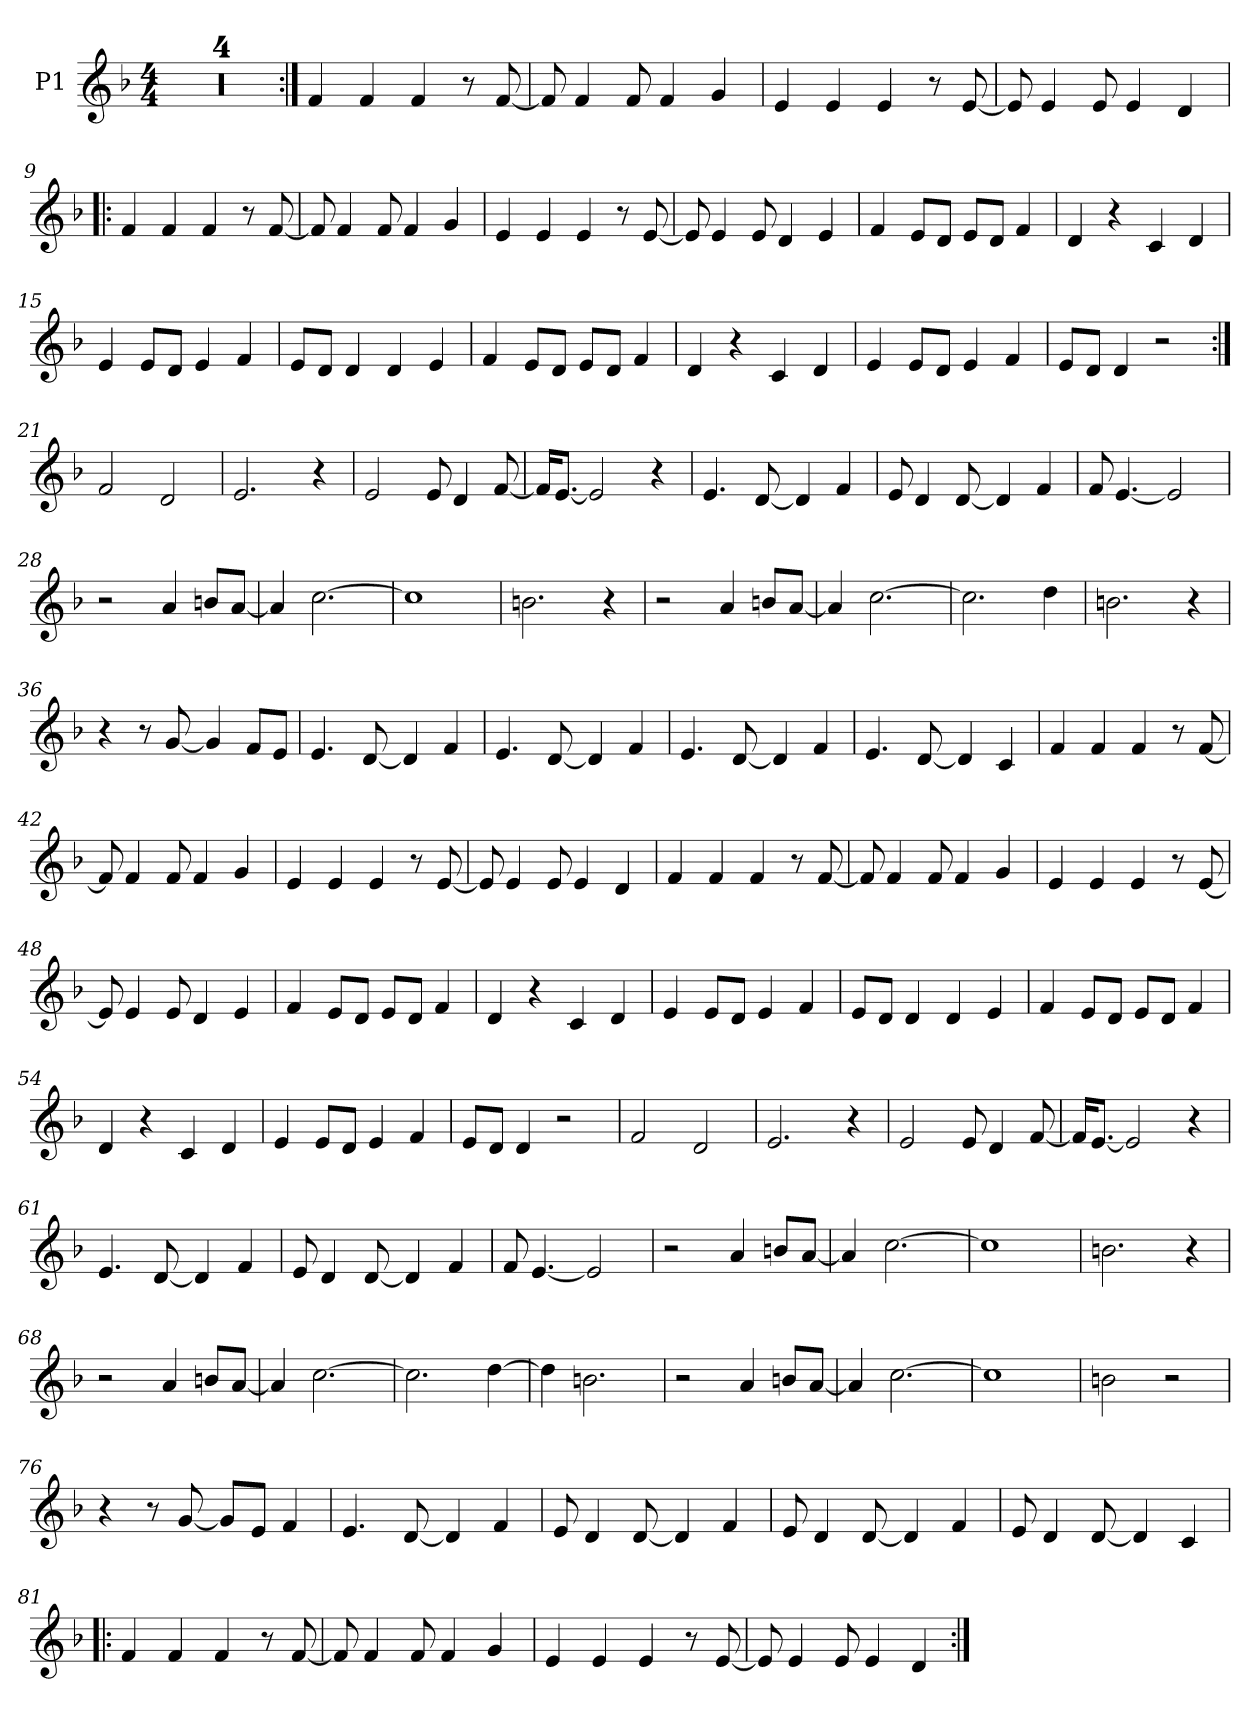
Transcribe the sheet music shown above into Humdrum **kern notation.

**kern
*part1
*staff1
*I"P1
*clefG2
*k[b-]
*M4/4
*MM130
=1
1r
=2
1r
=3
1r
=4
1r
=5:|!
4f/
4f/
4f/
8r
[8f/
=6
8f/]
4f/
8f/
4f/
4g/
=7
4e/
4e/
4e/
8r
[8e/
!!LO:LB:g=z
=8
8e/]
4e/
8e/
4e/
4d/
=9!|:
4f/
4f/
4f/
8r
[8f/
=10
8f/]
4f/
8f/
4f/
4g/
=11
4e/
4e/
4e/
8r
[8e/
=12
8e/]
4e/
8e/
4d/
4e/
!!LO:LB:g=z
=13
4f/
8e/L
8d/J
8e/L
8d/J
4f/
=14
4d/
4r
4c/
4d/
=15
4e/
8e/L
8d/J
4e/
4f/
=16
8e/L
8d/J
4d/
4d/
4e/
=17
4f/
8e/L
8d/J
8e/L
8d/J
4f/
=18
4d/
4r
4c/
4d/
!!LO:LB:g=z
=19
4e/
8e/L
8d/J
4e/
4f/
=20
8e/L
8d/J
4d/
2r
=21:|!
2f/
2d/
=22
2.e/
4r
=23
2e/
8e/
4d/
[8f/
=24
16f/KL]
[8.e/J
2e/]
4r
!!LO:LB:g=z
=25
4.e/
[8d/
4d/]
4f/
=26
8e/
4d/
[8d/
4d/]
4f/
=27
8f/
[4.e/
2e/]
=28
2r
4a/
8bn/L
[8a/J
=29
4a/]
[2.cc\
!!LO:LB:g=z
=30
1cc]
=31
2.bn\
4r
=32
2r
4a/
8bn/L
[8a/J
=33
4a/]
[2.cc\
=34
2.cc\]
4dd\
=35
2.bn\
4r
=36
4r
8r
[8g/
4g/]
8f/L
8e/J
=37
4.e/
[8d/
4d/]
4f/
!!LO:LB:g=z
=38
4.e/
[8d/
4d/]
4f/
=39
4.e/
[8d/
4d/]
4f/
=40
4.e/
[8d/
4d/]
4c/
=41
4f/
4f/
4f/
8r
[8f/
=42
8f/]
4f/
8f/
4f/
4g/
=43
4e/
4e/
4e/
8r
[8e/
!!LO:LB:g=z
=44
8e/]
4e/
8e/
4e/
4d/
=45
4f/
4f/
4f/
8r
[8f/
=46
8f/]
4f/
8f/
4f/
4g/
=47
4e/
4e/
4e/
8r
[8e/
=48
8e/]
4e/
8e/
4d/
4e/
=49
4f/
8e/L
8d/J
8e/L
8d/J
4f/
!!LO:LB:g=z
=50
4d/
4r
4c/
4d/
=51
4e/
8e/L
8d/J
4e/
4f/
=52
8e/L
8d/J
4d/
4d/
4e/
=53
4f/
8e/L
8d/J
8e/L
8d/J
4f/
=54
4d/
4r
4c/
4d/
=55
4e/
8e/L
8d/J
4e/
4f/
!!LO:LB:g=z
=56
8e/L
8d/J
4d/
2r
=57
2f/
2d/
=58
2.e/
4r
=59
2e/
8e/
4d/
[8f/
=60
16f/KL]
[8.e/J
2e/]
4r
=61
4.e/
[8d/
4d/]
4f/
!!LO:LB:g=z
=62
8e/
4d/
[8d/
4d/]
4f/
=63
8f/
[4.e/
2e/]
=64
2r
4a/
8bn/L
[8a/J
=65
4a/]
[2.cc\
=66
1cc]
=67
2.bn\
4r
=68
2r
4a/
8bn/L
[8a/J
=69
4a/]
[2.cc\
!!LO:PB:g=z
=70
2.cc\]
[4dd\
=71
4dd\]
2.bn\
=72
2r
4a/
8bn/L
[8a/J
=73
4a/]
[2.cc\
=74
1cc]
=75
2bn\
2r
=76
4r
8r
[8g/
8g/L]
8e/J
4f/
=77
4.e/
[8d/
4d/]
4f/
!!LO:LB:g=z
=78
8e/
4d/
[8d/
4d/]
4f/
=79
8e/
4d/
[8d/
4d/]
4f/
=80
8e/
4d/
[8d/
4d/]
4c/
=81!|:
4f/
4f/
4f/
8r
[8f/
=82
8f/]
4f/
8f/
4f/
4g/
=83
4e/
4e/
4e/
8r
[8e/
!!LO:LB:g=z
=84
8e/]
4e/
8e/
4e/
4d/
=:|!
*-
